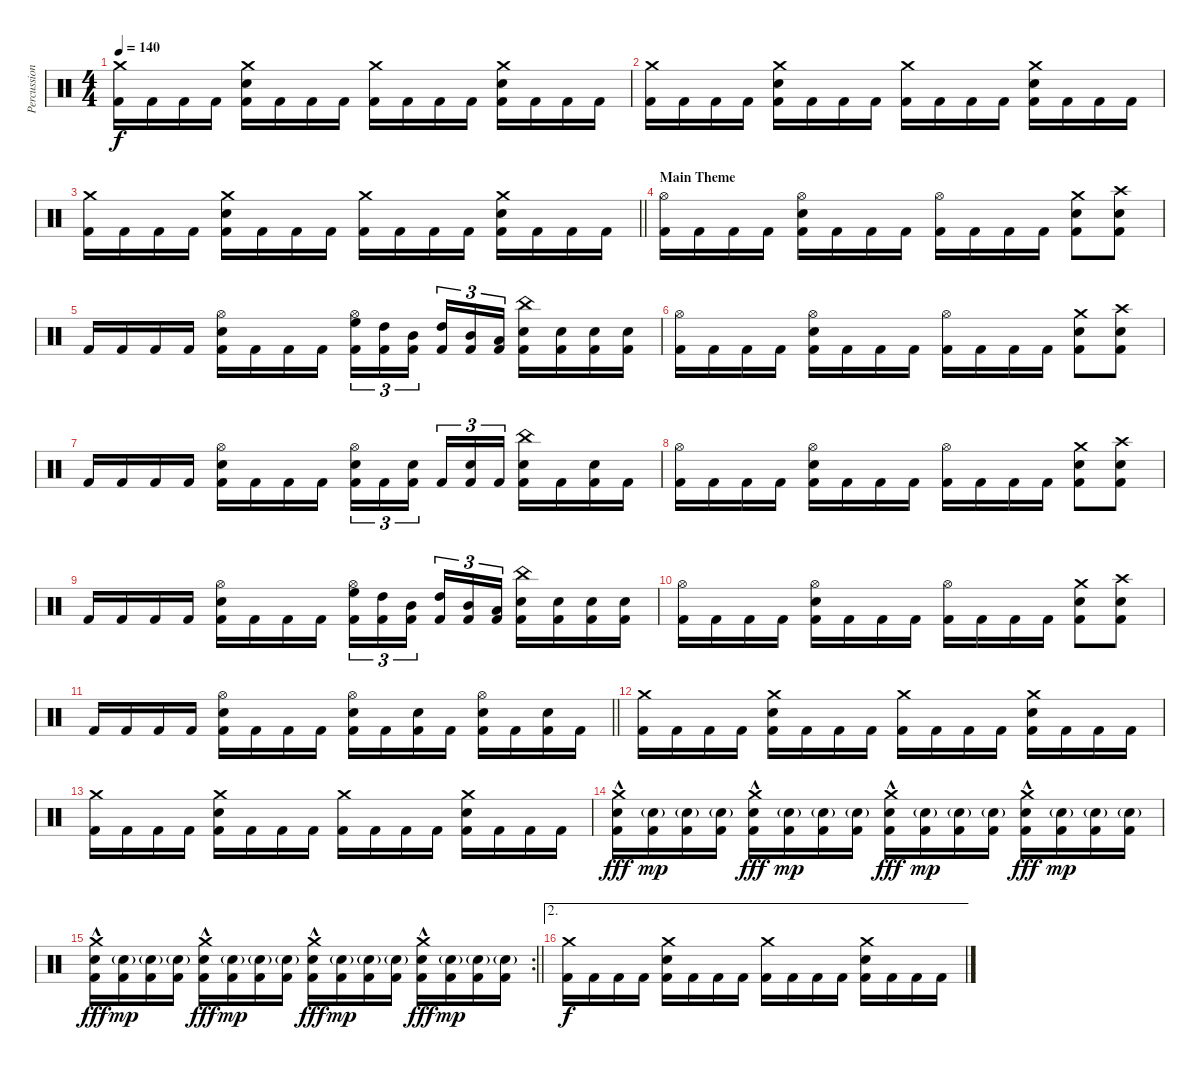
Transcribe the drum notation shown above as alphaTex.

\track ("Percussion" "Percussion") {instrument percussion}
\staff {score}
\articulation defaults
\ts (4 4)
\tempo 140
\clef neutral
\ks c
("Crash medium (hit)" "Kick (hit) 2").16{dy f} "Kick (hit) 2".16 "Kick (hit) 2".16 "Kick (hit) 2".16 ("Crash medium (hit)" "Snare (hit) 2" "Kick (hit) 2").16 "Kick (hit) 2".16 "Kick (hit) 2".16 "Kick (hit) 2".16 ("Crash medium (hit)" "Kick (hit) 2").16 "Kick (hit) 2".16 "Kick (hit) 2".16 "Kick (hit) 2".16 ("Crash medium (hit)" "Snare (hit) 2" "Kick (hit) 2").16 "Kick (hit) 2".16 "Kick (hit) 2".16 "Kick (hit) 2".16 |
("Crash medium (hit)" "Kick (hit) 2").16 "Kick (hit) 2".16 "Kick (hit) 2".16 "Kick (hit) 2".16 ("Crash medium (hit)" "Snare (hit) 2" "Kick (hit) 2").16 "Kick (hit) 2".16 "Kick (hit) 2".16 "Kick (hit) 2".16 ("Crash medium (hit)" "Kick (hit) 2").16 "Kick (hit) 2".16 "Kick (hit) 2".16 "Kick (hit) 2".16 ("Crash medium (hit)" "Snare (hit) 2" "Kick (hit) 2").16 "Kick (hit) 2".16 "Kick (hit) 2".16 "Kick (hit) 2".16 |
\barLineRight lightlight
("Crash medium (hit)" "Kick (hit) 2").16 "Kick (hit) 2".16 "Kick (hit) 2".16 "Kick (hit) 2".16 ("Crash medium (hit)" "Snare (hit) 2" "Kick (hit) 2").16 "Kick (hit) 2".16 "Kick (hit) 2".16 "Kick (hit) 2".16 ("Crash medium (hit)" "Kick (hit) 2").16 "Kick (hit) 2".16 "Kick (hit) 2".16 "Kick (hit) 2".16 ("Crash medium (hit)" "Snare (hit) 2" "Kick (hit) 2").16 "Kick (hit) 2".16 "Kick (hit) 2".16 "Kick (hit) 2".16 |
\section ("" "Main Theme")
("Hi-Hat (open)" "Kick (hit) 2").16 "Kick (hit) 2".16 "Kick (hit) 2".16 "Kick (hit) 2".16 ("Hi-Hat (open)" "Snare (hit) 2" "Kick (hit) 2").16 "Kick (hit) 2".16 "Kick (hit) 2".16 "Kick (hit) 2".16 ("Hi-Hat (open)" "Kick (hit) 2").16 "Kick (hit) 2".16 "Kick (hit) 2".16 "Kick (hit) 2".16 ("Crash medium (hit)" "Snare (hit) 2" "Kick (hit) 2").8 ("Crash high (hit)" "Electric Snare (hit)" "Kick (hit) 2").8 |
"Kick (hit) 2".16 "Kick (hit) 2".16 "Kick (hit) 2".16 "Kick (hit) 2".16 ("Hi-Hat (open)" "Snare (hit) 2" "Kick (hit) 2").16 "Kick (hit) 2".16 "Kick (hit) 2".16 "Kick (hit) 2".16 ("Hi-Hat (open)" "High Floor Tom (hit)" "Kick (hit) 2").16{tu (3 2)} ("High Tom (hit)" "Kick (hit) 2").16{tu (3 2)} ("Mid Tom (hit)" "Kick (hit) 2").16{tu (3 2) beam splitsecondary} ("High Tom (hit)" "Kick (hit) 2").16{tu (3 2)} ("Mid Tom (hit)" "Kick (hit) 2").16{tu (3 2)} ("Low Tom (hit)" "Kick (hit) 2").16{tu (3 2)} ("China (hit)" "Snare (hit) 2" "Kick (hit) 2").16 ("Snare (hit) 2" "Kick (hit) 2").16 ("Snare (hit) 2" "Kick (hit) 2").16 ("Snare (hit) 2" "Kick (hit) 2").16 |
("Hi-Hat (open)" "Kick (hit) 2").16 "Kick (hit) 2".16 "Kick (hit) 2".16 "Kick (hit) 2".16 ("Hi-Hat (open)" "Snare (hit) 2" "Kick (hit) 2").16 "Kick (hit) 2".16 "Kick (hit) 2".16 "Kick (hit) 2".16 ("Hi-Hat (open)" "Kick (hit) 2").16 "Kick (hit) 2".16 "Kick (hit) 2".16 "Kick (hit) 2".16 ("Crash medium (hit)" "Snare (hit) 2" "Kick (hit) 2").8 ("Crash high (hit)" "Electric Snare (hit)" "Kick (hit) 2").8 |
"Kick (hit) 2".16 "Kick (hit) 2".16 "Kick (hit) 2".16 "Kick (hit) 2".16 ("Hi-Hat (open)" "Snare (hit) 2" "Kick (hit) 2").16 "Kick (hit) 2".16 "Kick (hit) 2".16 "Kick (hit) 2".16 ("Hi-Hat (open)" "Snare (hit) 2" "Kick (hit) 2").16{tu (3 2)} "Kick (hit) 2".16{tu (3 2)} ("Snare (hit) 2" "Kick (hit) 2").16{tu (3 2) beam splitsecondary} "Kick (hit) 2".16{tu (3 2)} ("Snare (hit) 2" "Kick (hit) 2").16{tu (3 2)} "Kick (hit) 2".16{tu (3 2)} ("China (hit)" "Snare (hit) 2" "Kick (hit) 2").16 "Kick (hit) 2".16 ("Snare (hit) 2" "Kick (hit) 2").16 "Kick (hit) 2".16 |
("Hi-Hat (open)" "Kick (hit) 2").16 "Kick (hit) 2".16 "Kick (hit) 2".16 "Kick (hit) 2".16 ("Hi-Hat (open)" "Snare (hit) 2" "Kick (hit) 2").16 "Kick (hit) 2".16 "Kick (hit) 2".16 "Kick (hit) 2".16 ("Hi-Hat (open)" "Kick (hit) 2").16 "Kick (hit) 2".16 "Kick (hit) 2".16 "Kick (hit) 2".16 ("Crash medium (hit)" "Snare (hit) 2" "Kick (hit) 2").8 ("Crash high (hit)" "Electric Snare (hit)" "Kick (hit) 2").8 |
"Kick (hit) 2".16 "Kick (hit) 2".16 "Kick (hit) 2".16 "Kick (hit) 2".16 ("Hi-Hat (open)" "Snare (hit) 2" "Kick (hit) 2").16 "Kick (hit) 2".16 "Kick (hit) 2".16 "Kick (hit) 2".16 ("Hi-Hat (open)" "High Floor Tom (hit)" "Kick (hit) 2").16{tu (3 2)} ("High Tom (hit)" "Kick (hit) 2").16{tu (3 2)} ("Mid Tom (hit)" "Kick (hit) 2").16{tu (3 2) beam splitsecondary} ("High Tom (hit)" "Kick (hit) 2").16{tu (3 2)} ("Mid Tom (hit)" "Kick (hit) 2").16{tu (3 2)} ("Low Tom (hit)" "Kick (hit) 2").16{tu (3 2)} ("China (hit)" "Snare (hit) 2" "Kick (hit) 2").16 ("Snare (hit) 2" "Kick (hit) 2").16 ("Snare (hit) 2" "Kick (hit) 2").16 ("Snare (hit) 2" "Kick (hit) 2").16 |
("Hi-Hat (open)" "Kick (hit) 2").16 "Kick (hit) 2".16 "Kick (hit) 2".16 "Kick (hit) 2".16 ("Hi-Hat (open)" "Snare (hit) 2" "Kick (hit) 2").16 "Kick (hit) 2".16 "Kick (hit) 2".16 "Kick (hit) 2".16 ("Hi-Hat (open)" "Kick (hit) 2").16 "Kick (hit) 2".16 "Kick (hit) 2".16 "Kick (hit) 2".16 ("Crash medium (hit)" "Snare (hit) 2" "Kick (hit) 2").8 ("Crash high (hit)" "Electric Snare (hit)" "Kick (hit) 2").8 |
\barLineRight lightlight "Kick (hit) 2".16 "Kick (hit) 2".16 "Kick (hit) 2".16 "Kick (hit) 2".16
("Hi-Hat (open)" "Snare (hit) 2" "Kick (hit) 2").16 "Kick (hit) 2".16 "Kick (hit) 2".16 "Kick (hit) 2".16 ("Hi-Hat (open)" "Snare (hit) 2" "Kick (hit) 2").16 "Kick (hit) 2".16 ("Snare (hit) 2" "Kick (hit) 2").16 "Kick (hit) 2".16 ("Hi-Hat (open)" "Snare (hit) 2" "Kick (hit) 2").16 "Kick (hit) 2".16 ("Snare (hit) 2" "Kick (hit) 2").16 "Kick (hit) 2".16 |
("Crash medium (hit)" "Kick (hit) 2").16 "Kick (hit) 2".16 "Kick (hit) 2".16 "Kick (hit) 2".16 ("Crash medium (hit)" "Snare (hit) 2" "Kick (hit) 2").16 "Kick (hit) 2".16 "Kick (hit) 2".16 "Kick (hit) 2".16 ("Crash medium (hit)" "Kick (hit) 2").16 "Kick (hit) 2".16 "Kick (hit) 2".16 "Kick (hit) 2".16 ("Crash medium (hit)" "Snare (hit) 2" "Kick (hit) 2").16 "Kick (hit) 2".16 "Kick (hit) 2".16 "Kick (hit) 2".16 |
("Crash medium (hit)" "Kick (hit) 2").16 "Kick (hit) 2".16 "Kick (hit) 2".16 "Kick (hit) 2".16 ("Crash medium (hit)" "Snare (hit) 2" "Kick (hit) 2").16 "Kick (hit) 2".16 "Kick (hit) 2".16 "Kick (hit) 2".16 ("Crash medium (hit)" "Kick (hit) 2").16 "Kick (hit) 2".16 "Kick (hit) 2".16 "Kick (hit) 2".16 ("Crash medium (hit)" "Snare (hit) 2" "Kick (hit) 2").16 "Kick (hit) 2".16 "Kick (hit) 2".16 "Kick (hit) 2".16 |
("Crash medium (hit)" "Snare (hit) 2"{hac} "Kick (hit) 2").16{dy fff} ("Snare (hit) 2"{g} "Kick (hit) 2").16{dy mp} ("Snare (hit) 2"{g} "Kick (hit) 2").16 ("Snare (hit) 2"{g} "Kick (hit) 2").16 ("Crash medium (hit)" "Snare (hit) 2"{hac} "Kick (hit) 2").16{dy fff} ("Snare (hit) 2"{g} "Kick (hit) 2").16{dy mp} ("Snare (hit) 2"{g} "Kick (hit) 2").16 ("Snare (hit) 2"{g} "Kick (hit) 2").16 ("Crash medium (hit)" "Snare (hit) 2"{hac} "Kick (hit) 2").16{dy fff} ("Snare (hit) 2"{g} "Kick (hit) 2").16{dy mp} ("Snare (hit) 2"{g} "Kick (hit) 2").16 ("Snare (hit) 2"{g} "Kick (hit) 2").16 ("Crash medium (hit)" "Snare (hit) 2"{hac} "Kick (hit) 2").16{dy fff} ("Snare (hit) 2"{g} "Kick (hit) 2").16{dy mp} ("Snare (hit) 2"{g} "Kick (hit) 2").16 ("Snare (hit) 2"{g} "Kick (hit) 2").16 |
\rc 2
\barLineRight lightlight
("Crash medium (hit)" "Snare (hit) 2"{hac} "Kick (hit) 2").16{dy fff} ("Snare (hit) 2"{g} "Kick (hit) 2").16{dy mp} ("Snare (hit) 2"{g} "Kick (hit) 2").16 ("Snare (hit) 2"{g} "Kick (hit) 2").16 ("Crash medium (hit)" "Snare (hit) 2"{hac} "Kick (hit) 2").16{dy fff} ("Snare (hit) 2"{g} "Kick (hit) 2").16{dy mp} ("Snare (hit) 2"{g} "Kick (hit) 2").16 ("Snare (hit) 2"{g} "Kick (hit) 2").16 ("Crash medium (hit)" "Snare (hit) 2"{hac} "Kick (hit) 2").16{dy fff} ("Snare (hit) 2"{g} "Kick (hit) 2").16{dy mp} ("Snare (hit) 2"{g} "Kick (hit) 2").16 ("Snare (hit) 2"{g} "Kick (hit) 2").16 ("Crash medium (hit)" "Snare (hit) 2"{hac} "Kick (hit) 2").16{dy fff} ("Snare (hit) 2"{g} "Kick (hit) 2").16{dy mp} ("Snare (hit) 2"{g} "Kick (hit) 2").16 ("Snare (hit) 2"{g} "Kick (hit) 2").16 |
\ae 2
("Crash medium (hit)" "Kick (hit) 2").16{dy f} "Kick (hit) 2".16 "Kick (hit) 2".16 "Kick (hit) 2".16 ("Crash medium (hit)" "Snare (hit) 2" "Kick (hit) 2").16 "Kick (hit) 2".16 "Kick (hit) 2".16 "Kick (hit) 2".16 ("Crash medium (hit)" "Kick (hit) 2").16 "Kick (hit) 2".16 "Kick (hit) 2".16 "Kick (hit) 2".16 ("Crash medium (hit)" "Snare (hit) 2" "Kick (hit) 2").16 "Kick (hit) 2".16 "Kick (hit) 2".16 "Kick (hit) 2".16
